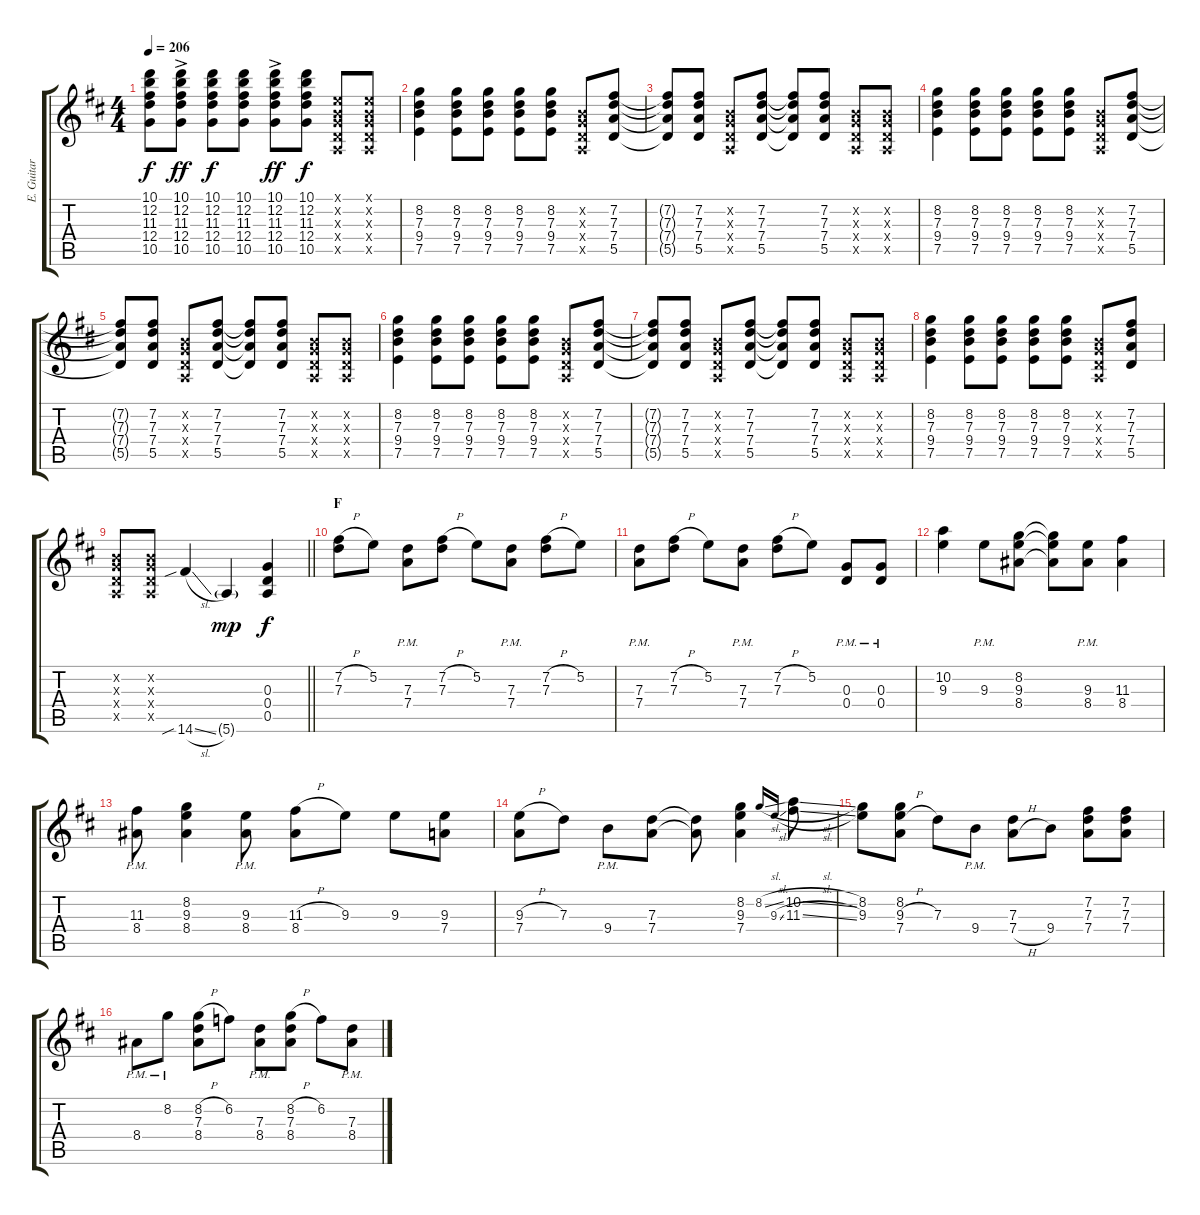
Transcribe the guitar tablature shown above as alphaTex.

\track ("E. Guitar I" "E. Guitar ") {instrument overdrivenguitar}
\staff {score tabs}
\tuning (E4 B3 G3 D3 A2 E2) {hide}
\ts (4 4)
\tempo 206
\clef g2
\ks d
(10.1 12.2 11.3 12.4 10.5).8{dy f} (10.1{ac} 12.2{ac} 11.3{ac} 12.4{ac} 10.5{ac}).8{dy ff} (10.1 12.2 11.3 12.4 10.5).8{dy f} (10.1 12.2 11.3 12.4 10.5).8 (10.1{ac} 12.2{ac} 11.3{ac} 12.4{ac} 10.5{ac}).8{dy ff} (10.1 12.2 11.3 12.4 10.5).8{dy f} (0.1{x} 0.2{x} 0.3{x} 0.4{x} 0.5{x}).8 (0.1{x} 0.2{x} 0.3{x} 0.4{x} 0.5{x}).8 |
(8.2 7.3 9.4 7.5).4 (8.2 7.3 9.4 7.5).8 (8.2 7.3 9.4 7.5).8 (8.2 7.3 9.4 7.5).8 (8.2 7.3 9.4 7.5).8 (0.2{x} 0.3{x} 0.4{x} 0.5{x}).8 (7.2 7.3 7.4 5.5).8 |
(7.2{t} 7.3{t} 7.4{t} 5.5{t}).8 (7.2 7.3 7.4 5.5).8 (0.2{x} 0.3{x} 0.4{x} 0.5{x}).8 (7.2 7.3 7.4 5.5).8 (7.2{t} 7.3{t} 7.4{t} 5.5{t}).8 (7.2 7.3 7.4 5.5).8 (0.2{x} 0.3{x} 0.4{x} 0.5{x}).8 (0.2{x} 0.3{x} 0.4{x} 0.5{x}).8 |
(8.2 7.3 9.4 7.5).4 (8.2 7.3 9.4 7.5).8 (8.2 7.3 9.4 7.5).8 (8.2 7.3 9.4 7.5).8 (8.2 7.3 9.4 7.5).8 (0.2{x} 0.3{x} 0.4{x} 0.5{x}).8 (7.2 7.3 7.4 5.5).8 |
(7.2{t} 7.3{t} 7.4{t} 5.5{t}).8 (7.2 7.3 7.4 5.5).8 (0.2{x} 0.3{x} 0.4{x} 0.5{x}).8 (7.2 7.3 7.4 5.5).8 (7.2{t} 7.3{t} 7.4{t} 5.5{t}).8 (7.2 7.3 7.4 5.5).8 (0.2{x} 0.3{x} 0.4{x} 0.5{x}).8 (0.2{x} 0.3{x} 0.4{x} 0.5{x}).8 |
(8.2 7.3 9.4 7.5).4 (8.2 7.3 9.4 7.5).8 (8.2 7.3 9.4 7.5).8 (8.2 7.3 9.4 7.5).8 (8.2 7.3 9.4 7.5).8 (0.2{x} 0.3{x} 0.4{x} 0.5{x}).8 (7.2 7.3 7.4 5.5).8 |
(7.2{t} 7.3{t} 7.4{t} 5.5{t}).8 (7.2 7.3 7.4 5.5).8 (0.2{x} 0.3{x} 0.4{x} 0.5{x}).8 (7.2 7.3 7.4 5.5).8 (7.2{t} 7.3{t} 7.4{t} 5.5{t}).8 (7.2 7.3 7.4 5.5).8 (0.2{x} 0.3{x} 0.4{x} 0.5{x}).8 (0.2{x} 0.3{x} 0.4{x} 0.5{x}).8 |
(8.2 7.3 9.4 7.5).4 (8.2 7.3 9.4 7.5).8 (8.2 7.3 9.4 7.5).8 (8.2 7.3 9.4 7.5).8 (8.2 7.3 9.4 7.5).8 (0.2{x} 0.3{x} 0.4{x} 0.5{x}).8 (7.2 7.3 7.4 5.5).8 |
\barLineRight lightlight
(0.2{x} 0.3{x} 0.4{x} 0.5{x}).8 (0.2{x} 0.3{x} 0.4{x} 0.5{x}).8 14.6{sib sl}.4 5.6{g}.4{dy mp} (0.3 0.4 0.5).4{dy f} |
\section ("" "F")
(7.2{h} 7.3).8 5.2.8 (7.3{pm} 7.4{pm}).8 (7.2{h} 7.3).8 5.2.8 (7.3{pm} 7.4{pm}).8 (7.2{h} 7.3).8 5.2.8 |
(7.3{pm} 7.4{pm}).8 (7.2{h} 7.3).8 5.2.8 (7.3{pm} 7.4{pm}).8 (7.2{h} 7.3).8 5.2.8 (0.3{pm} 0.4{pm}).8 (0.3{pm} 0.4{pm}).8 |
(10.2 9.3).4 9.3{pm}.8 (8.2 9.3 8.4).8 (8.2{t} 9.3{t} 8.4{t}).8 (9.3{pm} 8.4{pm}).8 (11.3 8.4).4 |
(11.3{pm} 8.4{pm}).8 (8.2 9.3 8.4).4 (9.3{pm} 8.4{pm}).8 (11.3{h} 8.4).8 9.3.8 9.3.8 (9.3 7.4).8 |
(9.3{h} 7.4).8 7.3.8 9.4{pm}.8 (7.3 7.4).8 (7.3{t} 7.4{t}).8 (8.2 9.3 7.4).4 8.2{sl}.16{gr onbeat} 9.3{sl}.16{gr onbeat} (10.2{sl} 11.3{sl}).8 |
(8.2 9.3).8 (8.2 9.3{h} 7.4).8 7.3.8 9.4{pm}.8 (7.3 7.4{h}).8 9.4.8 (7.2 7.3 7.4).8 (7.2 7.3 7.4).8 |
8.4{pm}.8 8.2{pm}.8 (8.2{h} 7.3 8.4).8 6.2.8 (7.3{pm} 8.4{pm}).8 (8.2{h} 7.3 8.4).8 6.2.8 (7.3{pm} 8.4{pm}).8
